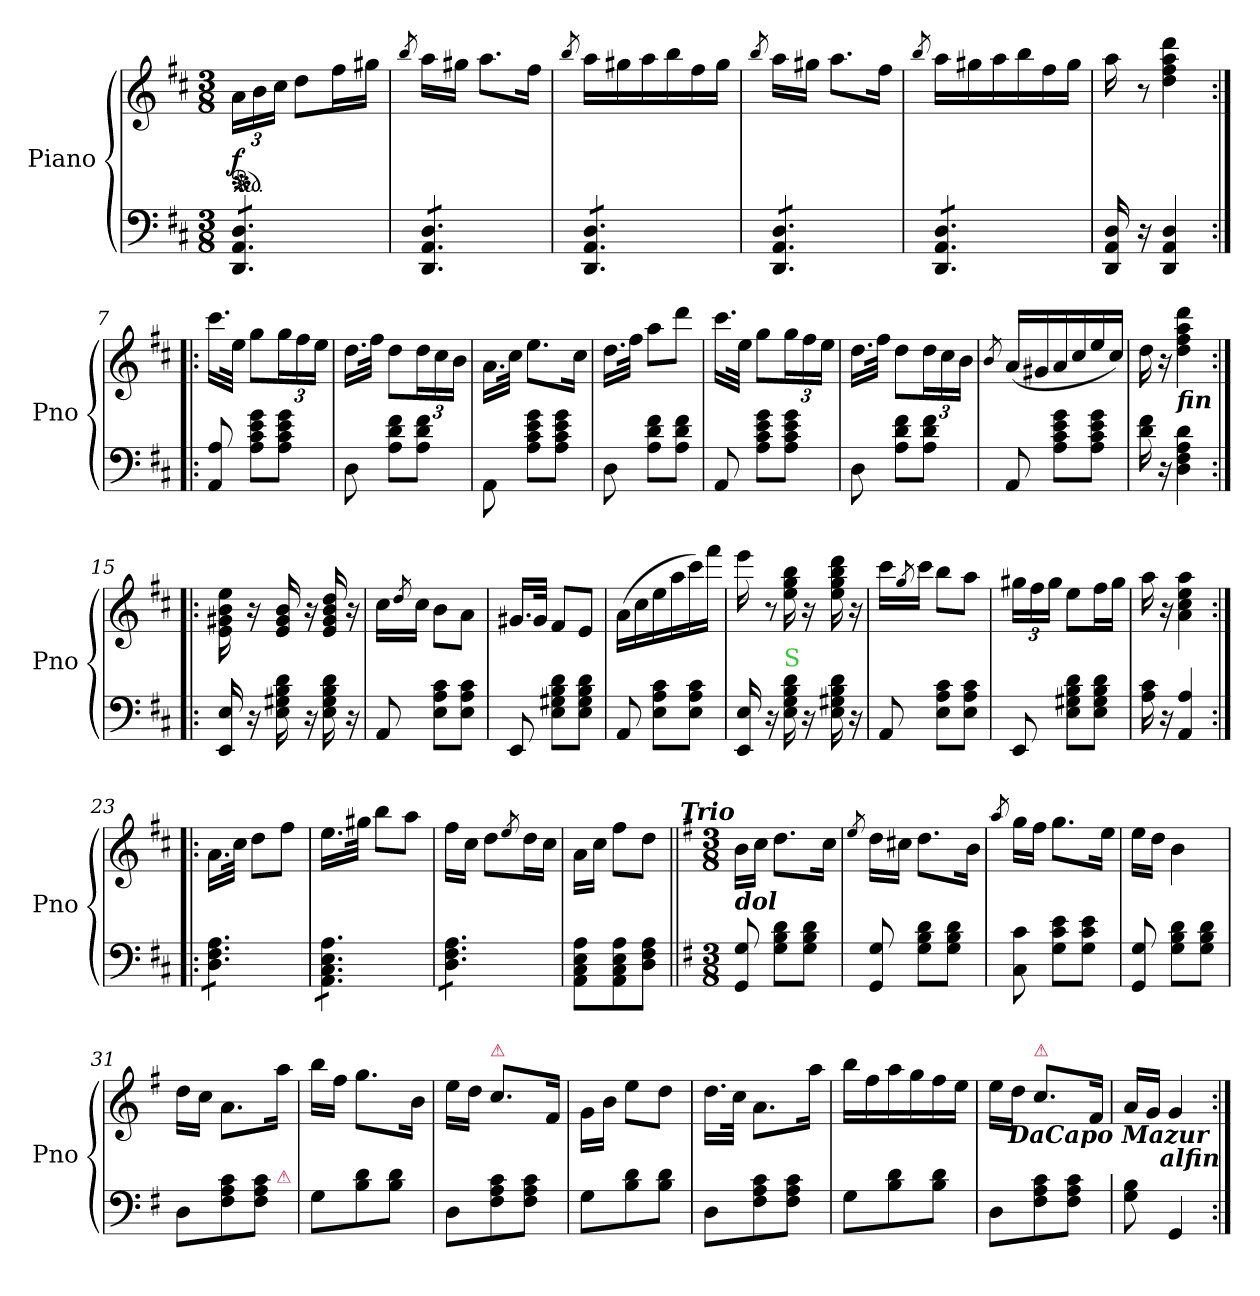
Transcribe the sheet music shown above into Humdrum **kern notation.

**kern	**kern	**dynam
*part1	*part1	*part1
*staff2	*staff1	*staff1/2
*I"Piano	*	*
*I'Pno	*	*
*clefF4	*clefG2	*
*k[f#c#]	*k[f#c#]	*
*M3/8	*M3/8	*
=1	=1	=1
!	!LO:TX:a:Bi:t=Mazur	!
*	*ped	*
*	*Xped	*
*tremolo	*	*
8DD/ 8AA/ 8D/L	24a\LL	f
.	24b\	.
.	24cc#\JJ	.
8DD/ 8AA/ 8D/	8dd\L	.
8DD/ 8AA/ 8D/J	16ff#\L	.
.	16gg#X\JJ	.
=2	=2	=2
.	8qbb/	.
8DD/ 8AA/ 8D/L	16aa\LL	.
.	16gg#X\JJ	.
8DD/ 8AA/ 8D/	8.aa\L	.
8DD/ 8AA/ 8D/J	.	.
.	16ff#\Jk	.
=3	=3	=3
.	8qbb/	.
8DD/ 8AA/ 8D/L	16aa\LL	.
.	16gg#X\	.
8DD/ 8AA/ 8D/	16aa\	.
.	16bb\	.
8DD/ 8AA/ 8D/J	16ff#\	.
.	16gg#\JJ	.
=4	=4	=4
.	8qbb/	.
8DD/ 8AA/ 8D/L	16aa\LL	.
.	16gg#X\JJ	.
8DD/ 8AA/ 8D/	8.aa\L	.
8DD/ 8AA/ 8D/J	.	.
.	16ff#\Jk	.
=5	=5	=5
.	8qbb/	.
8DD/ 8AA/ 8D/L	16aa\LL	.
.	16gg#X\	.
8DD/ 8AA/ 8D/	16aa\	.
.	16bb\	.
8DD/ 8AA/ 8D/J	16ff#\	.
*Xtremolo	*	*
.	16gg#\JJ	.
=6	=6	=6
16DD/ 16AA/ 16D/	16aa\	.
!	!LO:N:vis=8	!
16r	16r	.
4DD/ 4AA/ 4D/	4dd\ 4ff#\ 4aa\ 4ddd\	.
=7:|!|:	=7:|!|:	=7:|!|:
8AA/ 8A/	16.ccc#\LL	.
.	32ee\JJk	.
8A\ 8c#\ 8e\ 8g\L	8gg\L	.
8A\ 8c#\ 8e\ 8g\J	24gg\L	.
.	24ff#\	.
.	24ee\JJ	.
=8	=8	=8
8D\	16.dd\LL	.
.	32ff#\JJk	.
8A\ 8d\ 8f#\L	8dd\L	.
8A\ 8d\ 8f#\J	24dd\L	.
.	24cc#\	.
.	24b\JJ	.
=9	=9	=9
8AA\	16.a\LL	.
.	32cc#\JJk	.
8A\ 8c#\ 8e\ 8g\L	8.ee\L	.
8A\ 8c#\ 8e\ 8g\J	.	.
.	16cc#\Jk	.
=10	=10	=10
8D\	16.dd\LL	.
.	32ff#\JJk	.
8A\ 8d\ 8f#\L	8aa\L	.
8A\ 8d\ 8f#\J	8ddd\J	.
=11	=11	=11
8AA/	16.ccc#\LL	.
.	32ee\JJk	.
8A\ 8c#\ 8e\ 8g\L	8gg\L	.
8A\ 8c#\ 8e\ 8g\J	24gg\L	.
.	24ff#\	.
.	24ee\JJ	.
=12	=12	=12
8D\	16.dd\LL	.
.	32ff#\JJk	.
8A\ 8d\ 8f#\L	8dd\L	.
8A\ 8d\ 8f#\J	24dd\L	.
.	24cc#\	.
.	24b\JJ	.
=13	=13	=13
.	8qb/	.
8AA/	(<16a/LL	.
.	16g#X/	.
8A\ 8c#\ 8e\ 8g\L	16a/	.
.	16cc#/	.
8A\ 8c#\ 8e\ 8g\J	16ee/	.
.	16cc#/JJ)	.
=14	=14	=14
16d\ 16f#\	16dd\	.
16r	16r	.
!	!LO:TX:b:Bi:t=fin	!
4D\ 4F#\ 4A\ 4d\	4dd\ 4ff#\ 4aa\ 4ddd\	.
=15:|!|:	=15:|!|:	=15:|!|:
16EE/ 16E/	16e\ 16g#X\ 16b\ 16ee\	.
16r	16r	.
16E\ 16G#X\ 16B\ 16d\	16e/ 16g#/ 16b/	.
16r	16r	.
16E\ 16G#\ 16B\ 16d\	16e/ 16g#/ 16b/ 16dd/	.
16r	16r	.
=16	=16	=16
8AA/	16cc#\LL	.
.	8qdd/	.
.	16cc#\JJ	.
8E\ 8A\ 8c#\L	8b\L	.
8E\ 8A\ 8c#\J	8a\J	.
=17	=17	=17
8EE/	16.g#X/LL	.
.	32g#/JJk	.
8E\ 8G#X\ 8B\ 8d\L	8f#/L	.
8E\ 8G#\ 8B\ 8d\J	8e/J	.
=18	=18	=18
8AA/	(>16a\LL	.
.	16cc#\	.
8E\ 8A\ 8c#\L	16ee\	.
.	16aa\	.
8E\ 8A\ 8c#\J	16ccc#\)	.
.	16fff#\JJ	.
=19	=19	=19
16EE/ 16E/	16eee\	.
!	!LO:N:vis=8	!
16r	16r	.
!LO:TX:a:color=limegreen:t=S	!	!
16E\ 16G\ 16B\ 16d\	16ee\ 16gg\ 16bb\	.
16r	16r	.
16E\ 16G#X\ 16B\ 16d\	16ee\ 16gg\ 16bb\ 16ddd\	.
16r	16r	.
=20	=20	=20
8AA/	16ccc#\LL	.
.	8qgg/	.
.	16ccc#\JJ	.
8E\ 8A\ 8c#\L	8bb\L	.
8E\ 8A\ 8c#\J	8aa\J	.
=21	=21	=21
8EE/	24gg#X\LL	.
.	24ff#\	.
.	24gg#\JJ	.
8E\ 8G#X\ 8B\ 8d\L	8ee\L	.
8E\ 8G#\ 8B\ 8d\J	16ff#\L	.
.	16gg#\JJ	.
=22	=22	=22
16A\ 16c#\	16aa\	.
16r	16r	.
4AA/ 4A/	4a\ 4cc#\ 4ee\ 4aa\	.
=23:|!|:	=23:|!|:	=23:|!|:
*tremolo	*	*
8D\ 8F#\ 8A\L	16.a\LL	.
.	32cc#\JJk	.
8D\ 8F#\ 8A\	8dd\L	.
8D\ 8F#\ 8A\J	8ff#\J	.
=24	=24	=24
8AA\ 8C#\ 8E\ 8A\L	16.ee\LL	.
.	32gg#X\JJk	.
8AA\ 8C#\ 8E\ 8A\	8bb\L	.
8AA\ 8C#\ 8E\ 8A\J	8aa\J	.
=25	=25	=25
8D\ 8F#\ 8A\L	16ff#\LL	.
.	16cc#\JJ	.
8D\ 8F#\ 8A\	8dd\L	.
.	8qee/	.
8D\ 8F#\ 8A\J	16dd\L	.
*Xtremolo	*	*
.	16cc#\JJ	.
=26	=26	=26
8AA\ 8C#\ 8E\ 8A\L	16a\LL	.
.	16cc#\JJ	.
8AA\ 8C#\ 8E\ 8A\	8ff#\L	.
8D\ 8F#\ 8A\J	8dd\J	.
=27||	=27||	=27||
*k[f#]	*k[f#]	*
*M3/8	*M3/8	*
!	!LO:TX:a:Bi:rj:t=Trio	!
!	!LO:TX:b:Bi:t=dol	!
8GG/ 8G/	16b\LL	.
.	16cc\JJ	.
8G\ 8B\ 8d\L	8.dd\L	.
8G\ 8B\ 8d\J	.	.
.	16cc\Jk	.
=28	=28	=28
.	8qee/	.
8GG/ 8G/	16dd\LL	.
.	16cc#X\JJ	.
8G\ 8B\ 8d\L	8.dd\L	.
8G\ 8B\ 8d\J	.	.
.	16b\Jk	.
=29	=29	=29
.	8qaa/	.
8C\ 8c\	16gg\LL	.
.	16ff#\JJ	.
8G\ 8c\ 8e\L	8.gg\L	.
8G\ 8c\ 8e\J	.	.
.	16ee\Jk	.
=30	=30	=30
8GG/ 8G/	16ee\LL	.
.	16dd\JJ	.
8G\ 8B\ 8d\L	4b\	.
8G\ 8B\ 8d\J	.	.
=31	=31	=31
*^	*	*
8D\L	4ryy	16dd\LL	.
.	.	16cc\JJ	.
8F#\ 8A\ 8c\	.	8.a\L	.
8F#\ 8A\ 8c\J	16ryy	.	.
!	!LO:TX:a:color=crimson:t=⚠	!	!
.	16ryy	16aa\Jk	.
*v	*v	*	*
=32	=32	=32
8G\L	16bb\LL	.
.	16ff#\JJ	.
8B\ 8d\	8.gg\L	.
8B\ 8d\J	.	.
.	16b\Jk	.
=33	=33	=33
8D\L	16ee\LL	.
.	16dd\JJ	.
!	!LO:TX:a:color=crimson:t=⚠	!
8F#\ 8A\ 8c\	8.cc\L	.
8F#\ 8A\ 8c\J	.	.
.	16f#/Jk	.
=34	=34	=34
8G\L	16g\LL	.
.	16b\JJ	.
8B\ 8d\	8ee\L	.
8B\ 8d\J	8dd\J	.
=35	=35	=35
8D\L	16.dd\LL	.
.	32cc\JJk	.
8F#\ 8A\ 8c\	8.a\L	.
8F#\ 8A\ 8c\J	.	.
.	16aa\Jk	.
=36	=36	=36
8G\L	16bb\LL	.
.	16ff#\	.
8B\ 8d\	16aa\	.
.	16gg\	.
8B\ 8d\J	16ff#\	.
.	16ee\JJ	.
=37	=37	=37
8D\L	16ee\LL	.
.	16dd\JJ	.
!	!LO:TX:a:color=crimson:t=⚠	!
8F#\ 8A\ 8c\	8.cc\L	.
8F#\ 8A\ 8c\J	.	.
.	16f#/Jk	.
=38	=38	=38
8G\ 8B\	16a/LL	.
.	16g/JJ	.
4GG/	4g/	.
!	!LO:TX:b:Bi:t=DaCapo Mazur \n alfin	!
=:|!	=:|!	=:|!
*-	*-	*-
